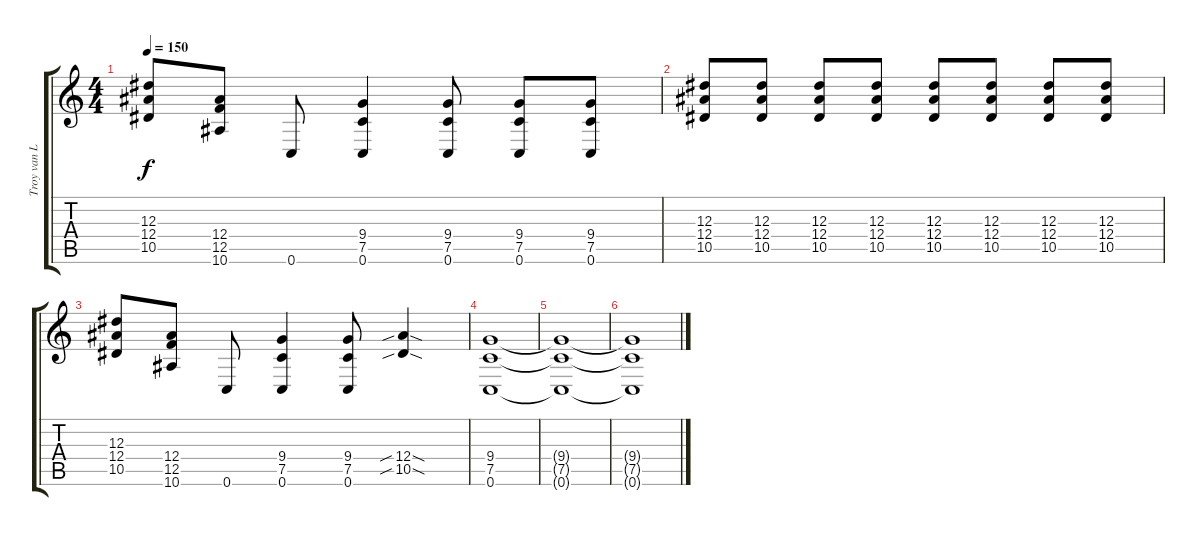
\track ("Troy van Leeuwen" "Troy van L") {instrument distortionguitar}
\staff {score tabs}
\tuning (C4 G3 Eb3 Bb2 F2 C2) {hide}
\ts (4 4)
\tempo 150
\clef g2
\ks c
(12.3 12.4 10.5).8{dy f} (12.4 12.5 10.6).8 0.6.8 (9.4 7.5 0.6).4 (9.4 7.5 0.6).8 (9.4 7.5 0.6).8 (9.4 7.5 0.6).8 |
(12.3 12.4 10.5).8 (12.3 12.4 10.5).8 (12.3 12.4 10.5).8 (12.3 12.4 10.5).8 (12.3 12.4 10.5).8 (12.3 12.4 10.5).8 (12.3 12.4 10.5).8 (12.3 12.4 10.5).8 |
(12.3 12.4 10.5).8 (12.4 12.5 10.6).8 0.6.8 (9.4 7.5 0.6).4 (9.4 7.5 0.6).8 (12.4{sib sod} 10.5{sib sod}).4 |
(9.4 7.5 0.6).1 |
(9.4{t} 7.5{t} 0.6{t}).1 |
(9.4{t} 7.5{t} 0.6{t}).1
